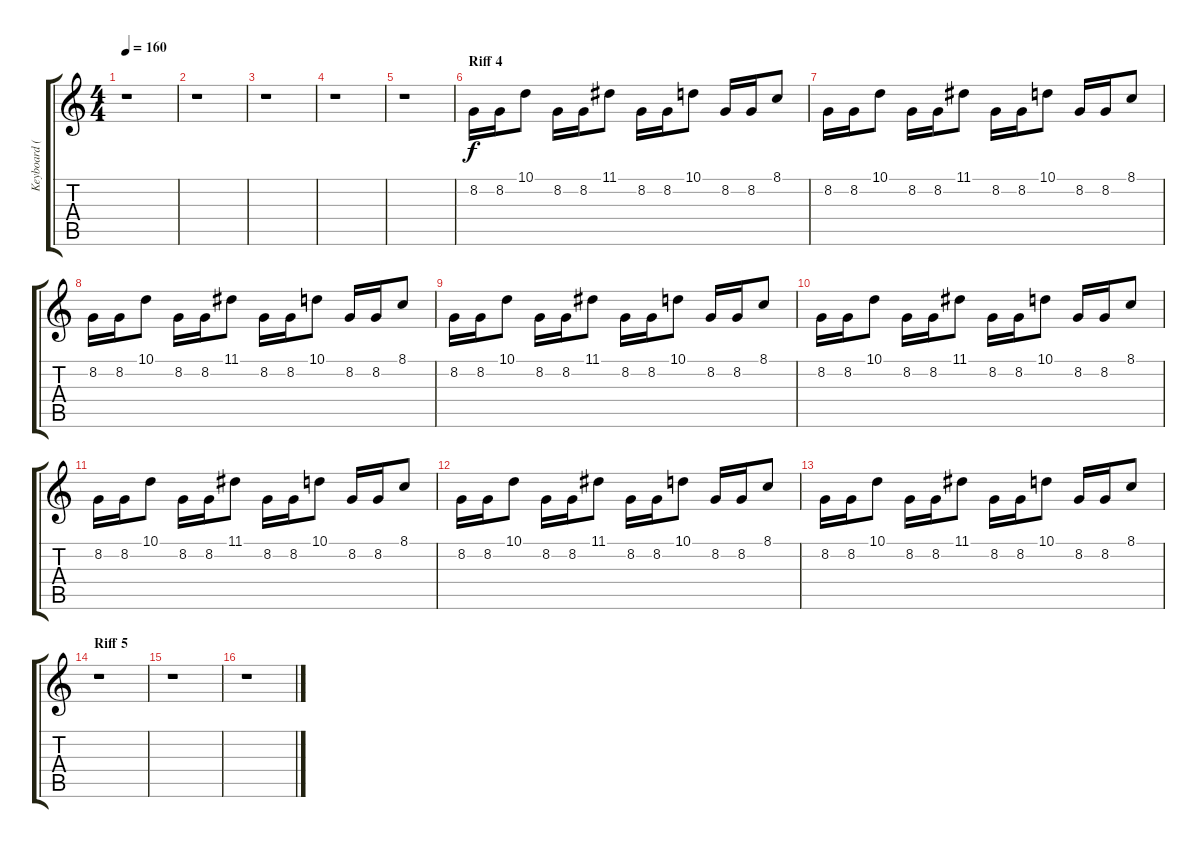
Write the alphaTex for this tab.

\track ("Keyboard (Strings/Choir Aahs)" "Keyboard (") {instrument pizzicatostrings}
\staff {score tabs}
\tuning (E4 B3 G3 D3 A2 E2) {hide}
\ts (4 4)
\tempo 160
\clef g2
\ks c
r.1{dy f} |
r.1 |
r.1 |
r.1 |
r.1 |
\section ("" "Riff 4")
8.2.16{instrument pizzicatostrings} 8.2.16 10.1.8 8.2.16 8.2.16 11.1.8 8.2.16 8.2.16 10.1.8 8.2.16 8.2.16 8.1.8 |
8.2.16 8.2.16 10.1.8 8.2.16 8.2.16 11.1.8 8.2.16 8.2.16 10.1.8 8.2.16 8.2.16 8.1.8 |
8.2.16 8.2.16 10.1.8 8.2.16 8.2.16 11.1.8 8.2.16 8.2.16 10.1.8 8.2.16 8.2.16 8.1.8 |
8.2.16 8.2.16 10.1.8 8.2.16 8.2.16 11.1.8 8.2.16 8.2.16 10.1.8 8.2.16 8.2.16 8.1.8 |
8.2.16 8.2.16 10.1.8 8.2.16 8.2.16 11.1.8 8.2.16 8.2.16 10.1.8 8.2.16 8.2.16 8.1.8 |
8.2.16 8.2.16 10.1.8 8.2.16 8.2.16 11.1.8 8.2.16 8.2.16 10.1.8 8.2.16 8.2.16 8.1.8 |
8.2.16 8.2.16 10.1.8 8.2.16 8.2.16 11.1.8 8.2.16 8.2.16 10.1.8 8.2.16 8.2.16 8.1.8 |
8.2.16 8.2.16 10.1.8 8.2.16 8.2.16 11.1.8 8.2.16 8.2.16 10.1.8 8.2.16 8.2.16 8.1.8 |
\section ("" "Riff 5")
r.1 |
r.1 |
r.1
